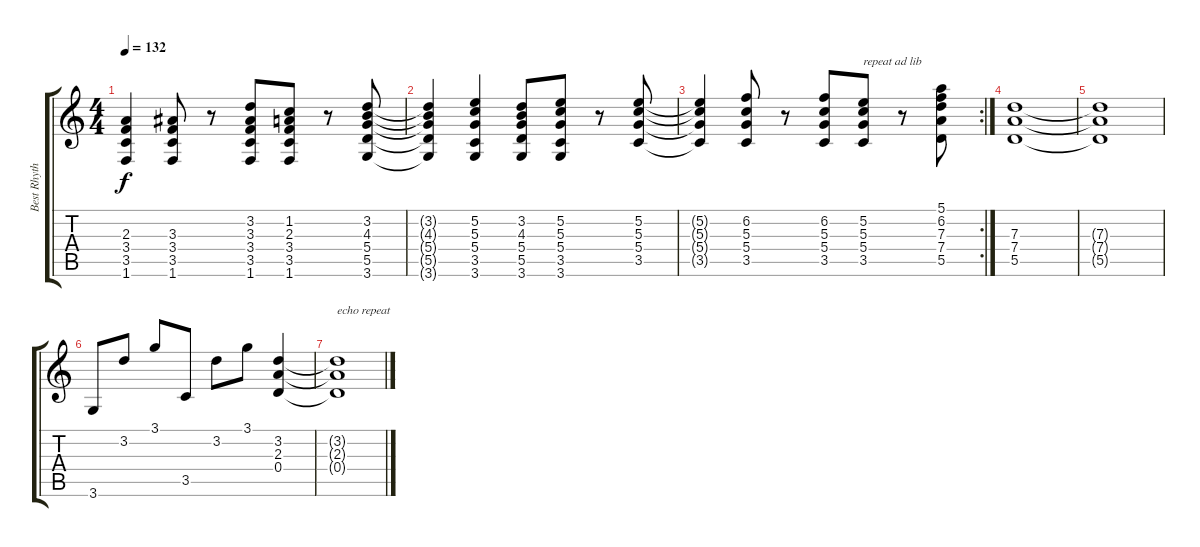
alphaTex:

\track ("Best Rhythm Guitar Combo" "Best Rhyth") {instrument electricguitarclean}
\staff {score tabs}
\tuning (E4 B3 G3 D3 A2 E2) {hide}
\ts (4 4)
\tempo 132
\clef g2
\ks c
(2.3{t} 3.4{t} 3.5{t} 1.6{t}).4{dy f} (3.3 3.4 3.5 1.6).8 r.8 (3.2 3.3 3.4 3.5 1.6).8 (1.2 2.3 3.4 3.5 1.6).8 r.8 (3.2 4.3 5.4 5.5 3.6).8 |
(3.2{t} 4.3{t} 5.4{t} 5.5{t} 3.6{t}).4 (5.2 5.3 5.4 3.5 3.6).4 (3.2 4.3 5.4 5.5 3.6).8 (5.2 5.3 5.4 3.5 3.6).8 r.8 (5.2 5.3 5.4 3.5).8 |
\rc 2
(5.2{t} 5.3{t} 5.4{t} 3.5{t}).4 (6.2 5.3 5.4 3.5).8 r.8 (6.2 5.3 5.4 3.5).8 (5.2 5.3 5.4 3.5).8{txt "repeat ad lib"} r.8 (5.1 6.2 7.3 7.4 5.5).8 |
(7.3 7.4 5.5).1 |
(7.3{t} 7.4{t} 5.5{t}).1 |
3.6.8{volume 0 instrument electricguitarclean} 3.2.8 3.1.8 3.5.8 3.2.8 3.1.8 (3.2 2.3 0.4).4 |
(3.2{t} 2.3{t} 0.4{t}).1{txt "echo repeat"}
